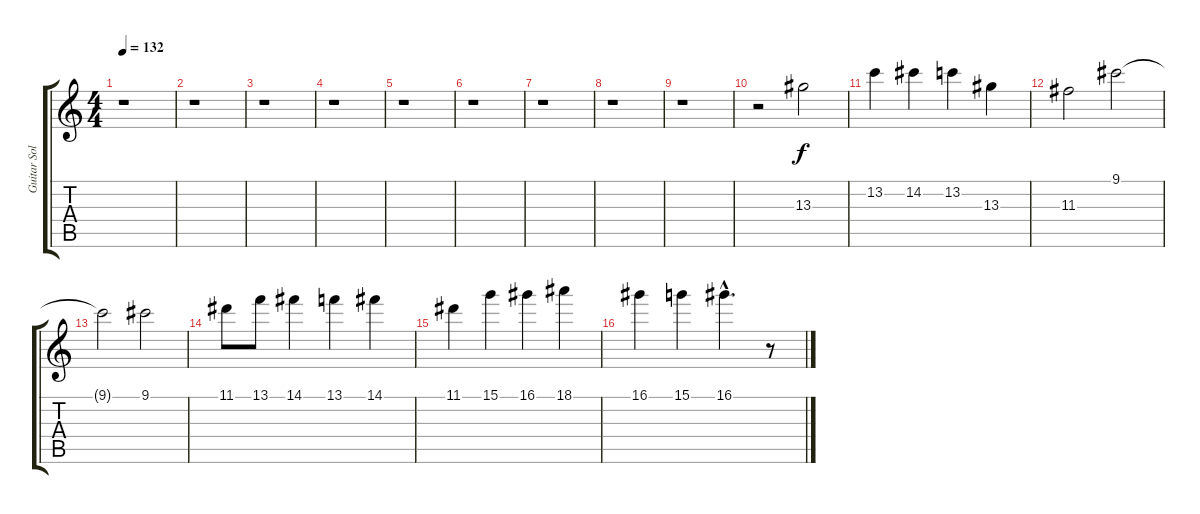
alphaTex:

\track ("Guitar Solo" "Guitar Sol") {instrument overdrivenguitar}
\staff {score tabs}
\tuning (E4 B3 G3 D3 A2 E2) {hide}
\ts (4 4)
\tempo 132
\clef g2
\ks c
r.1{dy f} |
r.1 |
r.1 |
r.1 |
r.1 |
r.1 |
r.1 |
r.1 |
r.1 |
r.2 13.3.2 |
13.2.4 14.2.4 13.2.4 13.3.4 |
11.3.2 9.1.2 |
9.1{t}.2 9.1.2 |
11.1.8 13.1.8 14.1.4 13.1.4 14.1.4 |
11.1.4 15.1.4 16.1.4 18.1.4 |
16.1.4 15.1.4 16.1{hac}.4{d} r.8
